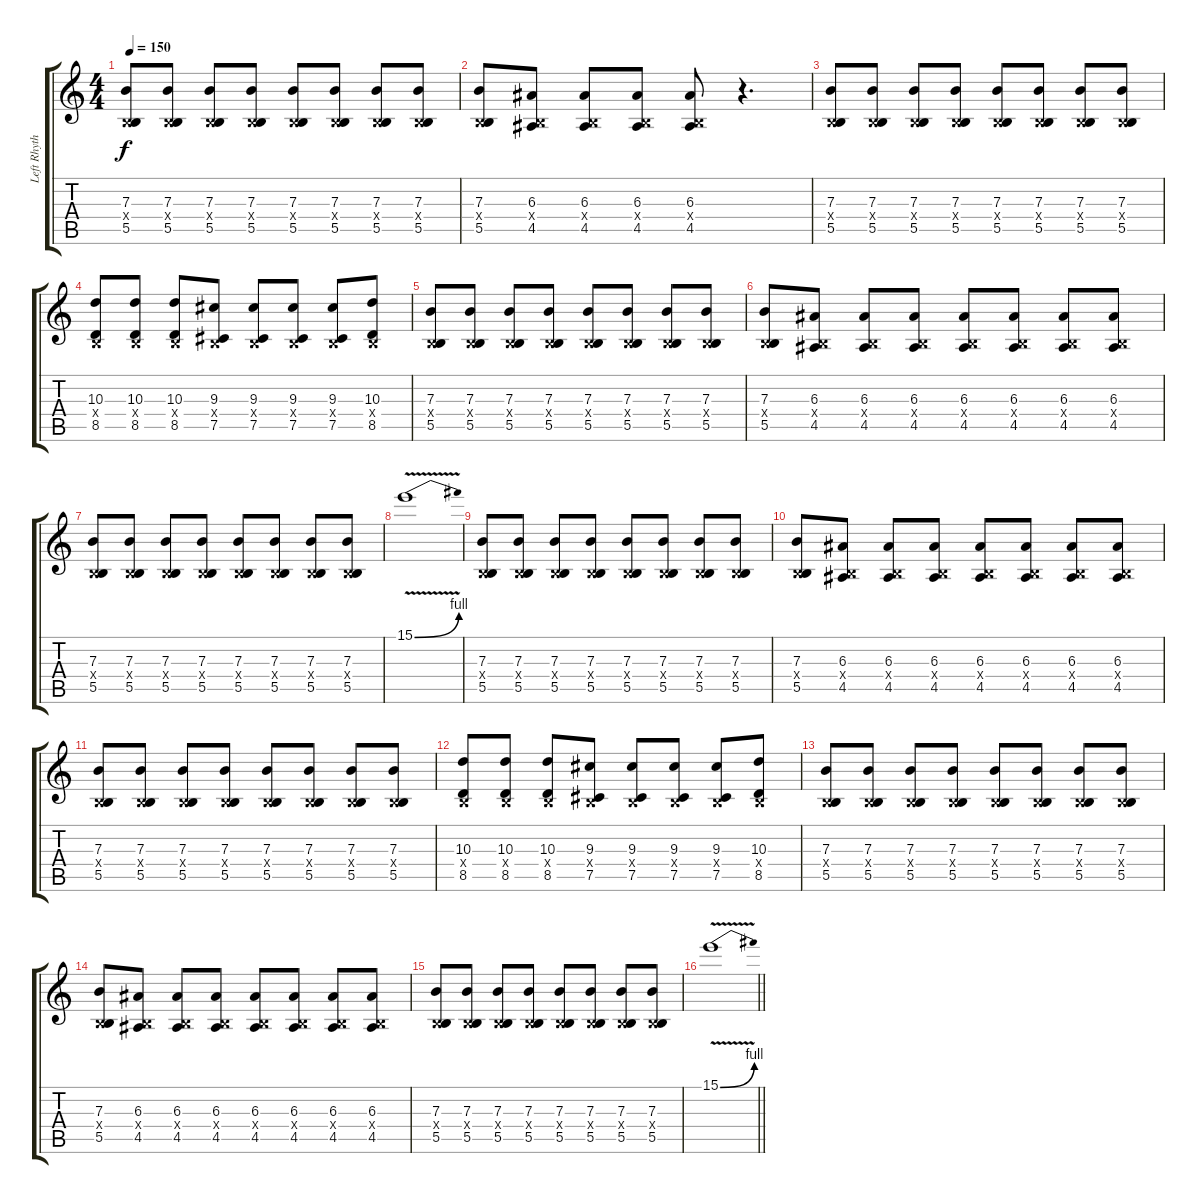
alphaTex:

\track ("Left Rhythm" "Left Rhyth") {instrument distortionguitar}
\staff {score tabs}
\tuning (Db4 Ab3 E3 B2 Gb2 B1) {hide}
\ts (4 4)
\section ("" "")
\tempo 150
\clef g2
\ks c
(7.3 0.4{x} 5.5).8{dy f instrument overdrivenguitar} (7.3 0.4{x} 5.5).8 (7.3 0.4{x} 5.5).8 (7.3 0.4{x} 5.5).8 (7.3 0.4{x} 5.5).8 (7.3 0.4{x} 5.5).8 (7.3 0.4{x} 5.5).8 (7.3 0.4{x} 5.5).8 |
(7.3 0.4{x} 5.5).8 (6.3 0.4{x} 4.5).8 (6.3 0.4{x} 4.5).8 (6.3 0.4{x} 4.5).8 (6.3 0.4{x} 4.5).8 r.4{d} |
(7.3 0.4{x} 5.5).8{instrument distortionguitar} (7.3 0.4{x} 5.5).8 (7.3 0.4{x} 5.5).8 (7.3 0.4{x} 5.5).8 (7.3 0.4{x} 5.5).8 (7.3 0.4{x} 5.5).8 (7.3 0.4{x} 5.5).8 (7.3 0.4{x} 5.5).8 |
(10.3 0.4{x} 8.5).8 (10.3 0.4{x} 8.5).8 (10.3 0.4{x} 8.5).8 (9.3 0.4{x} 7.5).8 (9.3 0.4{x} 7.5).8 (9.3 0.4{x} 7.5).8 (9.3 0.4{x} 7.5).8 (10.3 0.4{x} 8.5).8 |
(7.3 0.4{x} 5.5).8 (7.3 0.4{x} 5.5).8 (7.3 0.4{x} 5.5).8 (7.3 0.4{x} 5.5).8 (7.3 0.4{x} 5.5).8 (7.3 0.4{x} 5.5).8 (7.3 0.4{x} 5.5).8 (7.3 0.4{x} 5.5).8 |
(7.3 0.4{x} 5.5).8 (6.3 0.4{x} 4.5).8 (6.3 0.4{x} 4.5).8 (6.3 0.4{x} 4.5).8 (6.3 0.4{x} 4.5).8 (6.3 0.4{x} 4.5).8 (6.3 0.4{x} 4.5).8 (6.3 0.4{x} 4.5).8 |
(7.3 0.4{x} 5.5).8 (7.3 0.4{x} 5.5).8 (7.3 0.4{x} 5.5).8 (7.3 0.4{x} 5.5).8 (7.3 0.4{x} 5.5).8 (7.3 0.4{x} 5.5).8 (7.3 0.4{x} 5.5).8 (7.3 0.4{x} 5.5).8 |
15.1{be (bend 0 0 60 4) v}.1 |
(7.3 0.4{x} 5.5).8 (7.3 0.4{x} 5.5).8 (7.3 0.4{x} 5.5).8 (7.3 0.4{x} 5.5).8 (7.3 0.4{x} 5.5).8 (7.3 0.4{x} 5.5).8 (7.3 0.4{x} 5.5).8 (7.3 0.4{x} 5.5).8 |
(7.3 0.4{x} 5.5).8 (6.3 0.4{x} 4.5).8 (6.3 0.4{x} 4.5).8 (6.3 0.4{x} 4.5).8 (6.3 0.4{x} 4.5).8 (6.3 0.4{x} 4.5).8 (6.3 0.4{x} 4.5).8 (6.3 0.4{x} 4.5).8 |
(7.3 0.4{x} 5.5).8 (7.3 0.4{x} 5.5).8 (7.3 0.4{x} 5.5).8 (7.3 0.4{x} 5.5).8 (7.3 0.4{x} 5.5).8 (7.3 0.4{x} 5.5).8 (7.3 0.4{x} 5.5).8 (7.3 0.4{x} 5.5).8 |
(10.3 0.4{x} 8.5).8 (10.3 0.4{x} 8.5).8 (10.3 0.4{x} 8.5).8 (9.3 0.4{x} 7.5).8 (9.3 0.4{x} 7.5).8 (9.3 0.4{x} 7.5).8 (9.3 0.4{x} 7.5).8 (10.3 0.4{x} 8.5).8 |
(7.3 0.4{x} 5.5).8 (7.3 0.4{x} 5.5).8 (7.3 0.4{x} 5.5).8 (7.3 0.4{x} 5.5).8 (7.3 0.4{x} 5.5).8 (7.3 0.4{x} 5.5).8 (7.3 0.4{x} 5.5).8 (7.3 0.4{x} 5.5).8 |
(7.3 0.4{x} 5.5).8 (6.3 0.4{x} 4.5).8 (6.3 0.4{x} 4.5).8 (6.3 0.4{x} 4.5).8 (6.3 0.4{x} 4.5).8 (6.3 0.4{x} 4.5).8 (6.3 0.4{x} 4.5).8 (6.3 0.4{x} 4.5).8 |
(7.3 0.4{x} 5.5).8 (7.3 0.4{x} 5.5).8 (7.3 0.4{x} 5.5).8 (7.3 0.4{x} 5.5).8 (7.3 0.4{x} 5.5).8 (7.3 0.4{x} 5.5).8 (7.3 0.4{x} 5.5).8 (7.3 0.4{x} 5.5).8 |
\barLineRight lightlight
15.1{be (bend 0 0 60 4) v}.1
